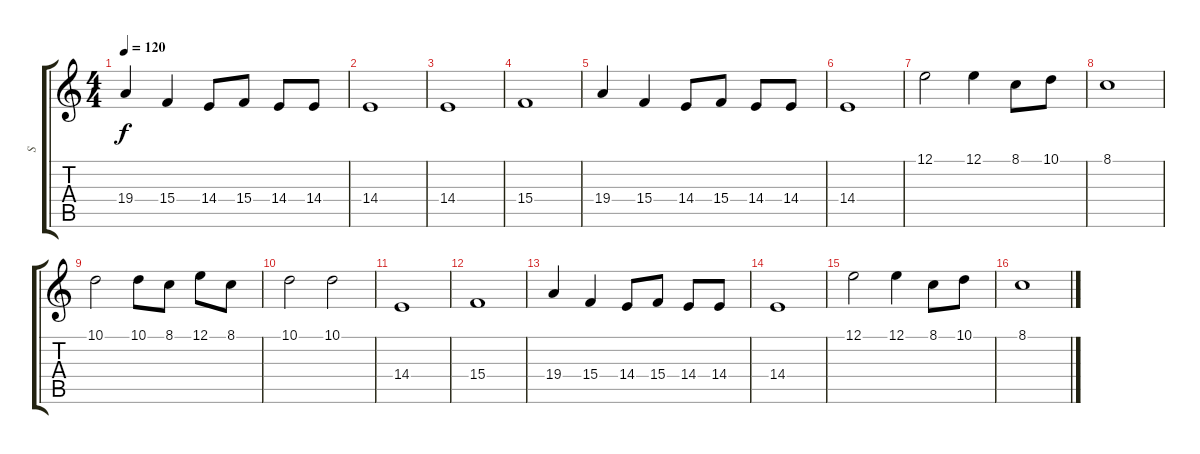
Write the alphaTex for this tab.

\track ("S" "S") {instrument ocarina}
\staff {score tabs}
\tuning (E4 B3 G3 D3 A2 E2) {hide}
\ts (4 4)
\tempo 120
\clef g2
\ks c
19.4.4{dy f} 15.4.4 14.4.8 15.4.8 14.4.8 14.4.8 |
14.4.1 |
14.4.1 |
15.4.1 |
19.4.4 15.4.4 14.4.8 15.4.8 14.4.8 14.4.8 |
14.4.1 |
12.1.2 12.1.4 8.1.8 10.1.8 |
8.1.1 |
10.1.2 10.1.8 8.1.8 12.1.8 8.1.8 |
10.1.2 10.1.2 |
14.4.1 |
15.4.1 |
19.4.4 15.4.4 14.4.8 15.4.8 14.4.8 14.4.8 |
14.4.1 |
12.1.2 12.1.4 8.1.8 10.1.8 |
8.1.1
